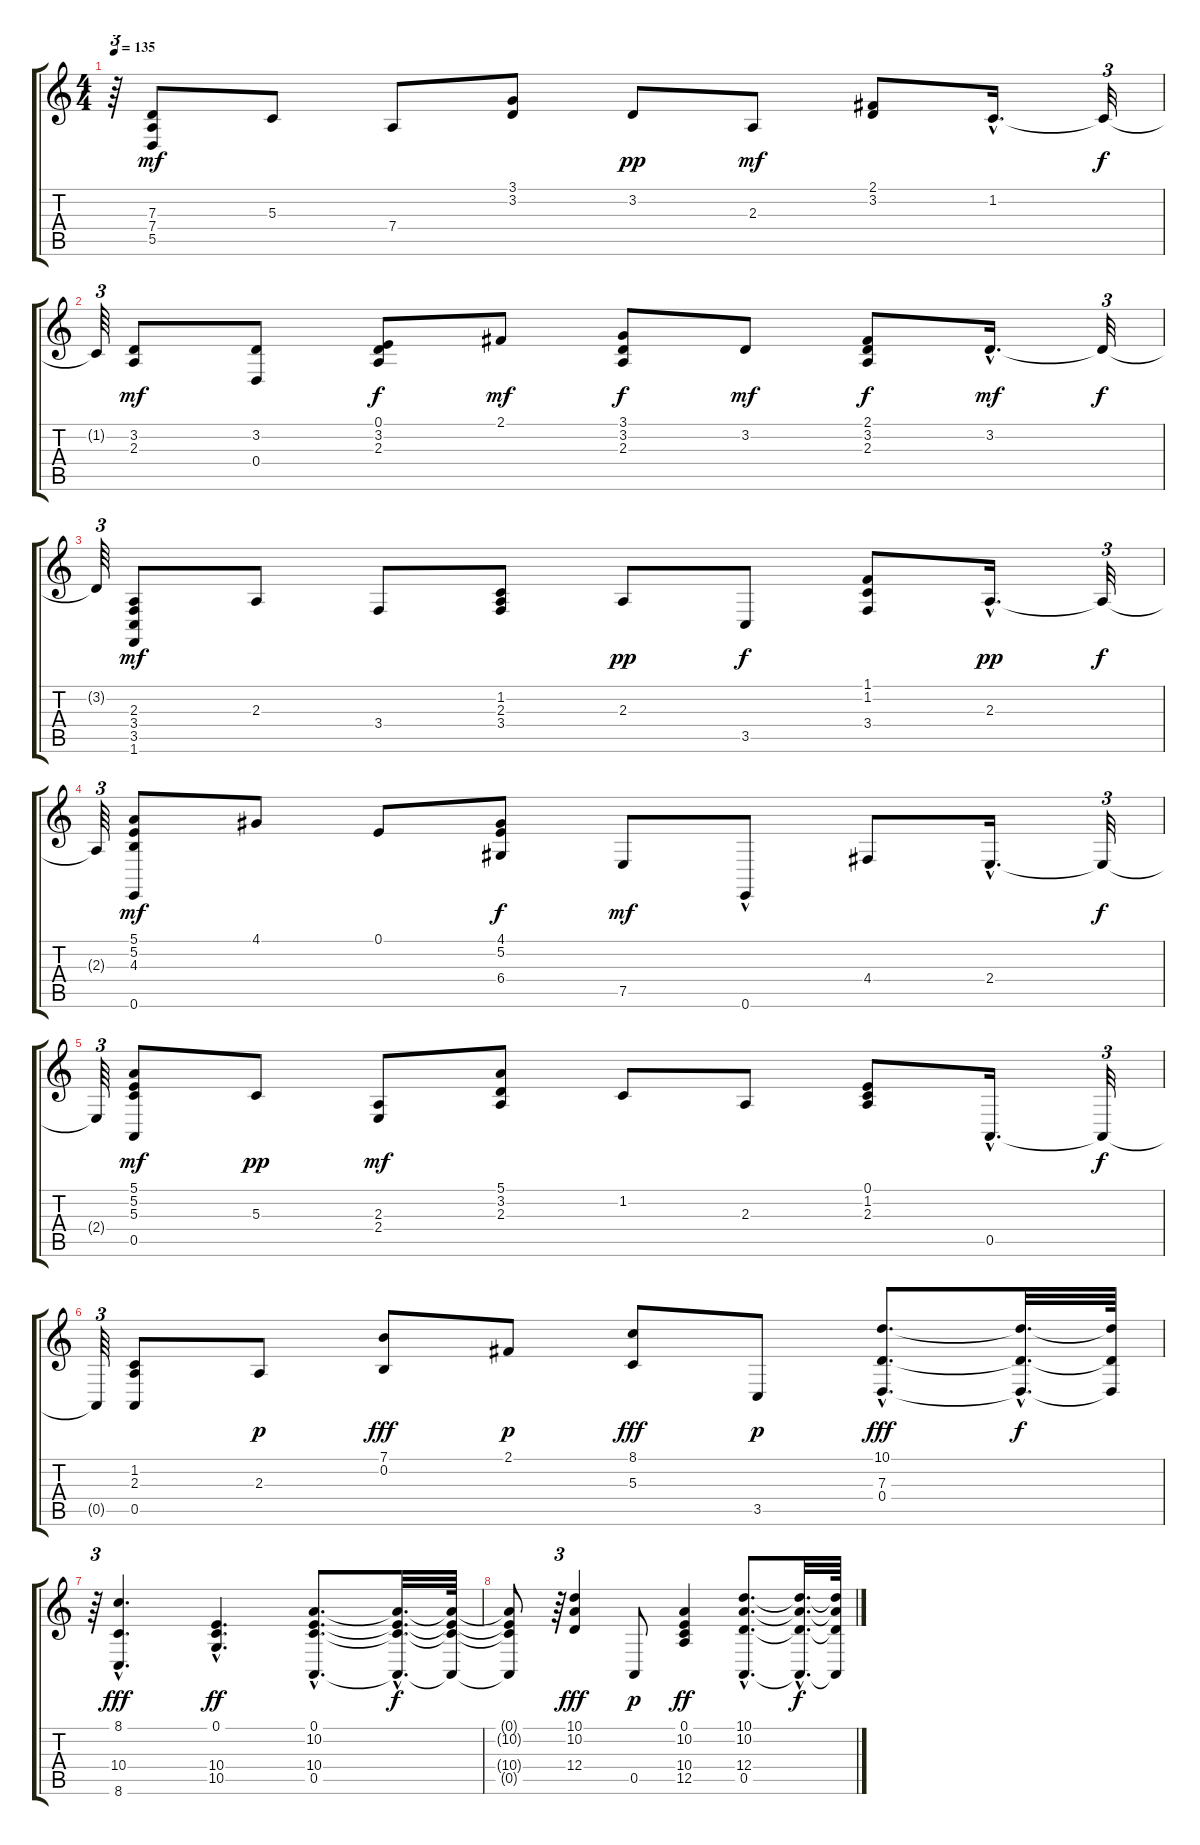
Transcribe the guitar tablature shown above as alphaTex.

\track "" {instrument acousticgrandpiano}
\staff {score tabs}
\tuning (E4 B3 G3 D3 A2 E2) {hide}
\ts (4 4)
\tempo 135
\clef g2
\ks c
r.64{tu (3 2) dy f} (7.3 7.4 5.5).8{dy mf} 5.3.8 7.4.8 (3.1 3.2).8 3.2.8{dy pp} 2.3.8{dy mf} (2.1 3.2).8 1.2{hac}.16{d} 1.2{t}.32{tu (3 2) dy f} |
1.2{t}.64{tu (3 2)} (3.2 2.3).8{dy mf} (3.2 0.4).8 (0.1 3.2 2.3).8{dy f} 2.1.8{dy mf} (3.1 3.2 2.3).8{dy f} 3.2.8{dy mf} (2.1 3.2 2.3).8{dy f} 3.2{hac}.16{d dy mf} 3.2{t}.32{tu (3 2) dy f} |
3.2{t}.64{tu (3 2)} (2.3 3.4 3.5 1.6).8{dy mf} 2.3.8 3.4.8 (1.2 2.3 3.4).8 2.3.8{dy pp} 3.5.8{dy f} (1.1 1.2 3.4).8 2.3{hac}.16{d dy pp} 2.3{t}.32{tu (3 2) dy f} |
2.3{t}.64{tu (3 2)} (5.1 5.2 4.3 0.6).8{dy mf} 4.1.8 0.1.8 (4.1 5.2 6.4).8{dy f} 7.5.8{dy mf} 0.6{hac}.8 4.4.8 2.4{hac}.16{d} 2.4{t}.32{tu (3 2) dy f} |
2.4{t}.64{tu (3 2)} (5.1 5.2 5.3 0.5).8{dy mf} 5.3.8{dy pp} (2.3 2.4).8{dy mf} (5.1 3.2 2.3).8 1.2.8 2.3.8 (0.1 1.2 2.3).8 0.5{hac}.16{d} 0.5{t}.32{tu (3 2) dy f} |
0.5{t}.64{tu (3 2)} (1.2 2.3 0.5).8 2.3.8{dy p} (7.1 0.2).8{dy fff} 2.1.8{dy p} (8.1 5.3).8{dy fff} 3.5.8{dy p} (10.1{hac} 7.3{hac} 0.4{hac}).8{d dy fff} (10.1{hac t} 7.3{hac t} 0.4{hac t}).32{d dy f} (10.1{t} 7.3{t} 0.4{t}).64 |
r.64{tu (3 2)} (8.1{hac} 10.4{hac} 8.6{hac}).4{d dy fff} (0.1{hac} 10.4{hac} 10.5{hac}).4{d dy ff} (0.1{hac} 10.2{hac} 10.4{hac} 0.5{hac}).8{d} (0.1{hac t} 10.2{hac t} 10.4{hac t} 0.5{hac t}).32{d dy f} (0.1{t} 10.2{t} 10.4{t} 0.5{t}).64 |
(0.1{t} 10.2{t} 10.4{t} 0.5{t}).8 r.64{tu (3 2)} (10.1 10.2 12.4).4{dy fff} 0.5.8{dy p} (0.1 10.2 10.4 12.5).4{dy ff} (10.1{hac} 10.2{hac} 12.4{hac} 0.5{hac}).8{d} (10.1{hac t} 10.2{hac t} 12.4{hac t} 0.5{hac t}).32{d dy f} (10.1{t} 10.2{t} 12.4{t} 0.5{t}).64
